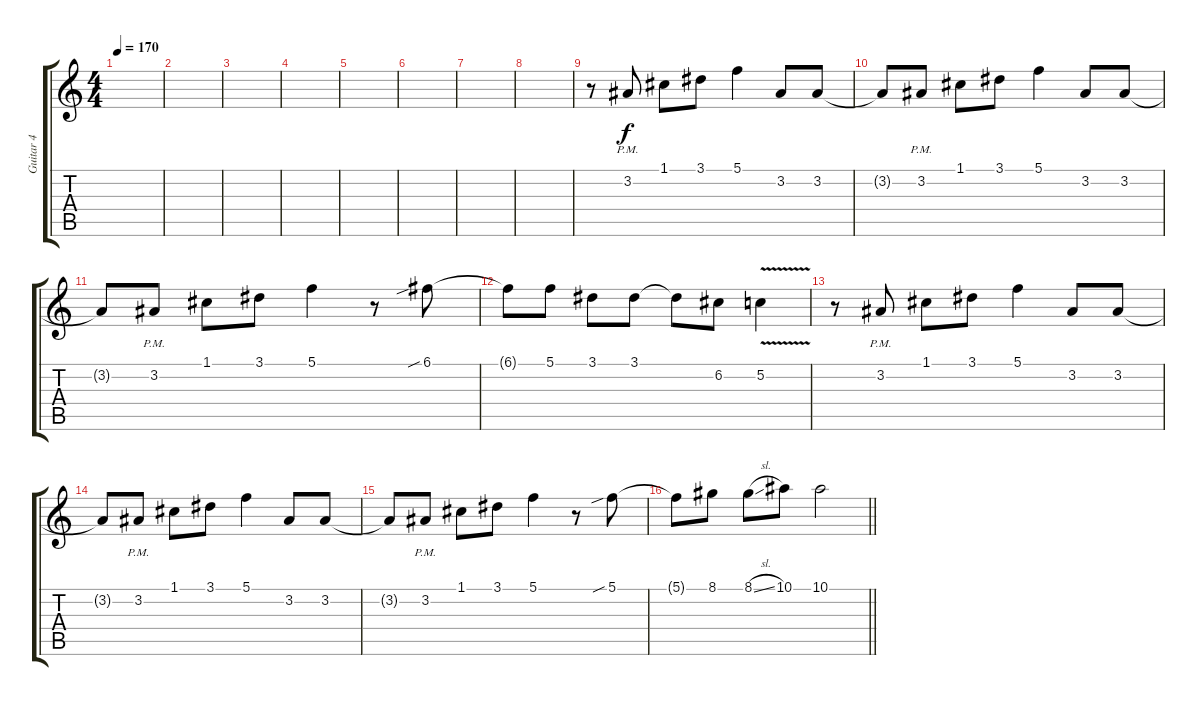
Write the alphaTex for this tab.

\track ("Guitar 4" "Guitar 4") {instrument distortionguitar}
\staff {score tabs}
\tuning (C4 G3 Eb3 Bb2 F2 C2) {hide}
\ts (4 4)
\tempo 170
\clef g2
\ks c
|
|
|
|
|
|
|
|
r.8 3.2{pm}.8 1.1.8 3.1.8 5.1.4 3.2.8 3.2.8 |
3.2{t}.8 3.2{pm}.8 1.1.8 3.1.8 5.1.4 3.2.8 3.2.8 |
3.2{t}.8 3.2{pm}.8 1.1.8 3.1.8 5.1.4 r.8 6.1{sib}.8 |
6.1{t}.8 5.1.8 3.1.8 3.1.8 3.1{t}.8 6.2.8 5.2{v}.4 |
r.8 3.2{pm}.8 1.1.8 3.1.8 5.1.4 3.2.8 3.2.8 |
3.2{t}.8 3.2{pm}.8 1.1.8 3.1.8 5.1.4 3.2.8 3.2.8 |
3.2{t}.8 3.2{pm}.8 1.1.8 3.1.8 5.1.4 r.8 5.1{sib}.8 |
\barLineRight lightlight
5.1{t}.8 8.1.8 8.1{sl}.8 10.1.8 10.1.2
